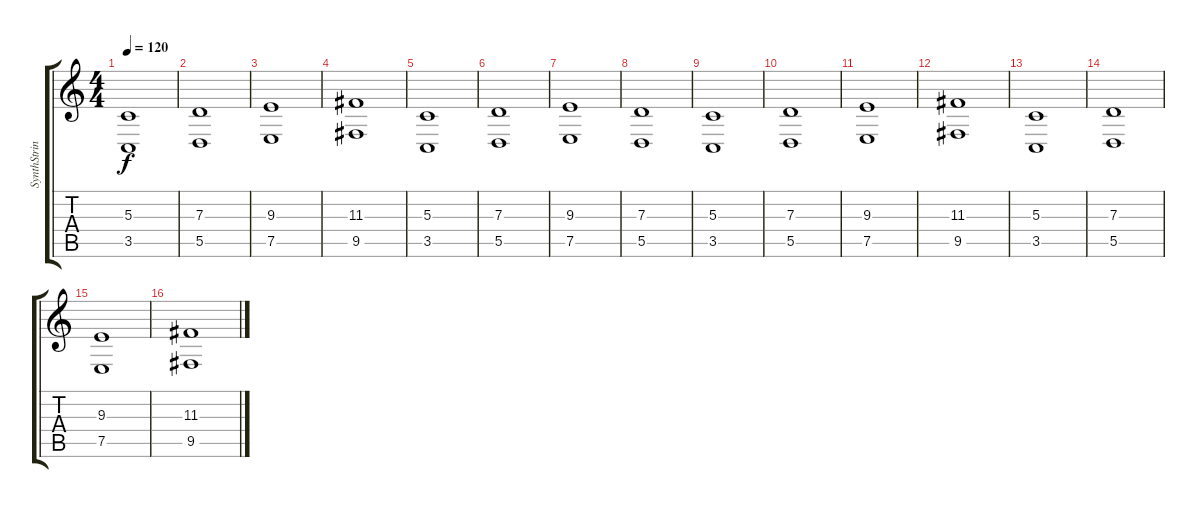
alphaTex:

\track ("SynthStrings" "SynthStrin") {instrument synthstrings1}
\staff {score tabs}
\tuning (E4 B3 G3 D3 A2 E2) {hide}
\ts (4 4)
\tempo 120
\clef g2
\ks c
(5.3 3.5).1{dy f} |
(7.3 5.5).1 |
(9.3 7.5).1 |
(11.3 9.5).1 |
(5.3 3.5).1 |
(7.3 5.5).1 |
(9.3 7.5).1 |
(7.3 5.5).1 |
(5.3 3.5).1 |
(7.3 5.5).1 |
(9.3 7.5).1 |
(11.3 9.5).1 |
(5.3 3.5).1 |
(7.3 5.5).1 |
(9.3 7.5).1 |
(11.3 9.5).1
